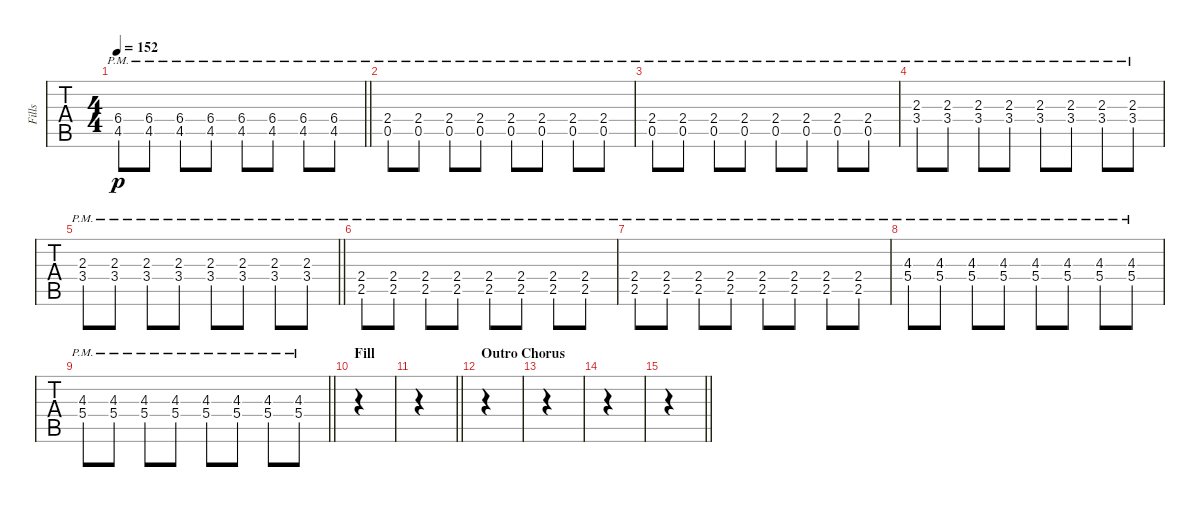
\track ("Fills" "Fills") {mute instrument overdrivenguitar}
\staff {tabs}
\tuning (E4 B3 G3 D3 A2 E2) {hide}
\ts (4 4)
\tempo 152
\clef g2
\barLineRight lightlight
\ks c
(6.4{pm} 4.5{pm}).8{dy p} (6.4{pm} 4.5{pm}).8 (6.4{pm} 4.5{pm}).8 (6.4{pm} 4.5{pm}).8 (6.4{pm} 4.5{pm}).8 (6.4{pm} 4.5{pm}).8 (6.4{pm} 4.5{pm}).8 (6.4{pm} 4.5{pm}).8 |
(2.4{pm} 0.5{pm}).8 (2.4{pm} 0.5{pm}).8 (2.4{pm} 0.5{pm}).8 (2.4{pm} 0.5{pm}).8 (2.4{pm} 0.5{pm}).8 (2.4{pm} 0.5{pm}).8 (2.4{pm} 0.5{pm}).8 (2.4{pm} 0.5{pm}).8 |
(2.4{pm} 0.5{pm}).8 (2.4{pm} 0.5{pm}).8 (2.4{pm} 0.5{pm}).8 (2.4{pm} 0.5{pm}).8 (2.4{pm} 0.5{pm}).8 (2.4{pm} 0.5{pm}).8 (2.4{pm} 0.5{pm}).8 (2.4{pm} 0.5{pm}).8 |
(2.3{pm} 3.4{pm}).8 (2.3{pm} 3.4{pm}).8 (2.3{pm} 3.4{pm}).8 (2.3{pm} 3.4{pm}).8 (2.3{pm} 3.4{pm}).8 (2.3{pm} 3.4{pm}).8 (2.3{pm} 3.4{pm}).8 (2.3{pm} 3.4{pm}).8 |
\barLineRight lightlight
(2.3{pm} 3.4{pm}).8 (2.3{pm} 3.4{pm}).8 (2.3{pm} 3.4{pm}).8 (2.3{pm} 3.4{pm}).8 (2.3{pm} 3.4{pm}).8 (2.3{pm} 3.4{pm}).8 (2.3{pm} 3.4{pm}).8 (2.3{pm} 3.4{pm}).8 |
(2.4{pm} 2.5{pm}).8 (2.4{pm} 2.5{pm}).8 (2.4{pm} 2.5{pm}).8 (2.4{pm} 2.5{pm}).8 (2.4{pm} 2.5{pm}).8 (2.4{pm} 2.5{pm}).8 (2.4{pm} 2.5{pm}).8 (2.4{pm} 2.5{pm}).8 |
(2.4{pm} 2.5{pm}).8 (2.4{pm} 2.5{pm}).8 (2.4{pm} 2.5{pm}).8 (2.4{pm} 2.5{pm}).8 (2.4{pm} 2.5{pm}).8 (2.4{pm} 2.5{pm}).8 (2.4{pm} 2.5{pm}).8 (2.4{pm} 2.5{pm}).8 |
(4.3{pm} 5.4{pm}).8 (4.3{pm} 5.4{pm}).8 (4.3{pm} 5.4{pm}).8 (4.3{pm} 5.4{pm}).8 (4.3{pm} 5.4{pm}).8 (4.3{pm} 5.4{pm}).8 (4.3{pm} 5.4{pm}).8 (4.3{pm} 5.4{pm}).8 |
\barLineRight lightlight
(4.3{pm} 5.4{pm}).8 (4.3{pm} 5.4{pm}).8 (4.3{pm} 5.4{pm}).8 (4.3{pm} 5.4{pm}).8 (4.3{pm} 5.4{pm}).8 (4.3{pm} 5.4{pm}).8 (4.3{pm} 5.4{pm}).8 (4.3{pm} 5.4{pm}).8 |
\section ("" "Fill")
|
\barLineRight lightlight
|
\section ("" "Outro Chorus")
|
|
|
\barLineRight lightlight
